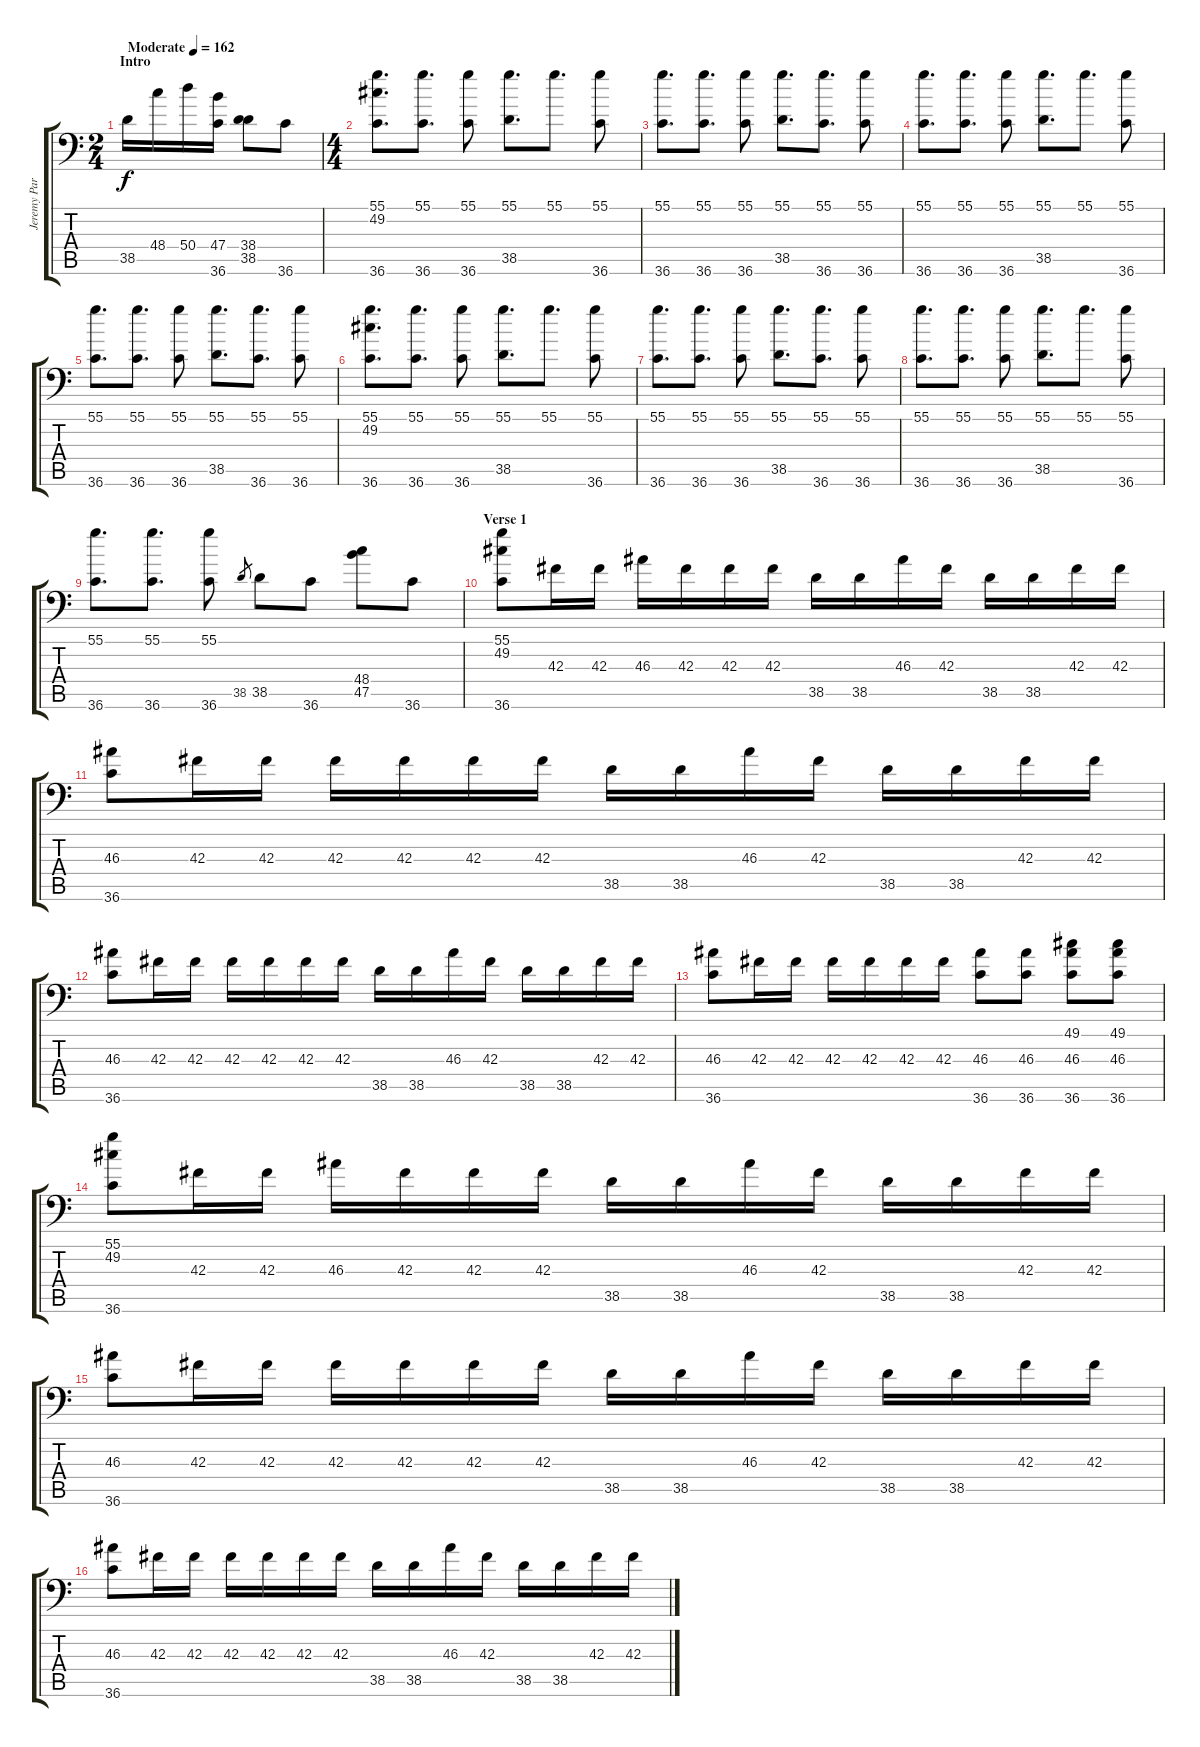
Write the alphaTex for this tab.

\track ("Jeremy Park" "Jeremy Par") {instrument acousticgrandpiano}
\staff {score tabs}
\tuning (C-1 C-1 C-1 C-1 C-1 C-1) {hide}
\ts (2 4)
\section ("" "Intro")
\tempo (162 "Moderate")
\clef f4
\ks c
38.5.16{dy f instrument acousticgrandpiano} 48.4.16 50.4.16 (47.4 36.6).16 (38.4 38.5).8 36.6.8 |
\ts (4 4)
(55.1 49.2 36.6).8{d} (55.1 36.6).8{d} (55.1 36.6).8 (55.1 38.5).8{d} 55.1.8{d} (55.1 36.6).8 |
(55.1 36.6).8{d} (55.1 36.6).8{d} (55.1 36.6).8 (55.1 38.5).8{d} (55.1 36.6).8{d} (55.1 36.6).8 |
(55.1 36.6).8{d} (55.1 36.6).8{d} (55.1 36.6).8 (55.1 38.5).8{d} 55.1.8{d} (55.1 36.6).8 |
(55.1 36.6).8{d} (55.1 36.6).8{d} (55.1 36.6).8 (55.1 38.5).8{d} (55.1 36.6).8{d} (55.1 36.6).8 |
(55.1 49.2 36.6).8{d} (55.1 36.6).8{d} (55.1 36.6).8 (55.1 38.5).8{d} 55.1.8{d} (55.1 36.6).8 |
(55.1 36.6).8{d} (55.1 36.6).8{d} (55.1 36.6).8 (55.1 38.5).8{d} (55.1 36.6).8{d} (55.1 36.6).8 |
(55.1 36.6).8{d} (55.1 36.6).8{d} (55.1 36.6).8 (55.1 38.5).8{d} 55.1.8{d} (55.1 36.6).8 |
(55.1 36.6).8{d} (55.1 36.6).8{d} (55.1 36.6).8 38.5.8{gr} 38.5.8 36.6.8 (48.4 47.5).8 36.6.8 |
\section ("" "Verse 1")
(55.1 49.2 36.6).8 42.3.16 42.3.16 46.3.16 42.3.16 42.3.16 42.3.16 38.5.16 38.5.16 46.3.16 42.3.16 38.5.16 38.5.16 42.3.16 42.3.16 |
(46.3 36.6).8 42.3.16 42.3.16 42.3.16 42.3.16 42.3.16 42.3.16 38.5.16 38.5.16 46.3.16 42.3.16 38.5.16 38.5.16 42.3.16 42.3.16 |
(46.3 36.6).8 42.3.16 42.3.16 42.3.16 42.3.16 42.3.16 42.3.16 38.5.16 38.5.16 46.3.16 42.3.16 38.5.16 38.5.16 42.3.16 42.3.16 |
(46.3 36.6).8 42.3.16 42.3.16 42.3.16 42.3.16 42.3.16 42.3.16 (46.3 36.6).8 (46.3 36.6).8 (49.1 46.3 36.6).8 (49.1 46.3 36.6).8 |
(55.1 49.2 36.6).8 42.3.16 42.3.16 46.3.16 42.3.16 42.3.16 42.3.16 38.5.16 38.5.16 46.3.16 42.3.16 38.5.16 38.5.16 42.3.16 42.3.16 |
(46.3 36.6).8 42.3.16 42.3.16 42.3.16 42.3.16 42.3.16 42.3.16 38.5.16 38.5.16 46.3.16 42.3.16 38.5.16 38.5.16 42.3.16 42.3.16 |
(46.3 36.6).8 42.3.16 42.3.16 42.3.16 42.3.16 42.3.16 42.3.16 38.5.16 38.5.16 46.3.16 42.3.16 38.5.16 38.5.16 42.3.16 42.3.16
